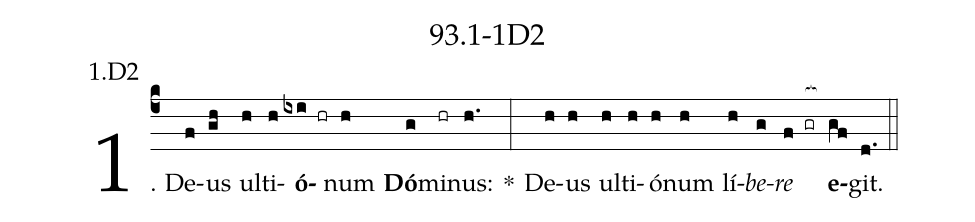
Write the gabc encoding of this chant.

name: 93.1-1D2;
annotation: 1.D2;
%%
(c4)1. De(f)us(gh) ul(h)ti(h)<b>ó</b>(ixi hr)num(h) <b>Dó</b>(g)mi(hr)nus:(h.) *(:) De(h)us(h) ul(h)ti(h)ó(h)num(h) lí(h)<i>be</i>(g)<i>re</i>(f gr[ocb:1{]) <b>e</b>(gf[ocb:0}])git.(d.) (::)


%E(h) u(h) o(g) u(f) a(gf) e.(d.) (::)
